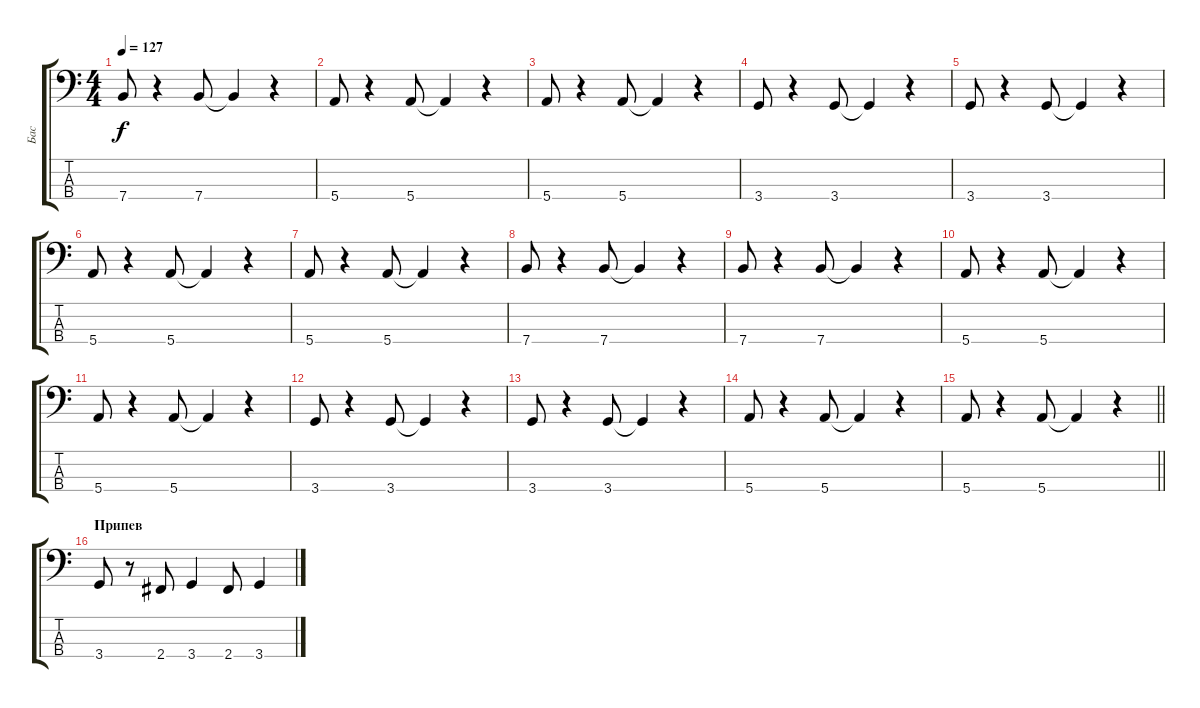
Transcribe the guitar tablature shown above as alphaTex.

\track ("Бас" "Бас") {instrument electricbassfinger}
\staff {score tabs}
\tuning (G2 D2 A1 E1) {hide}
\ts (4 4)
\tempo 127
\clef f4
\ks c
7.4.8{dy f} r.4 7.4.8 7.4{t}.4 r.4 |
5.4.8 r.4 5.4.8 5.4{t}.4 r.4 |
5.4.8 r.4 5.4.8 5.4{t}.4 r.4 |
3.4.8 r.4 3.4.8 3.4{t}.4 r.4 |
3.4.8 r.4 3.4.8 3.4{t}.4 r.4 |
5.4.8 r.4 5.4.8 5.4{t}.4 r.4 |
5.4.8 r.4 5.4.8 5.4{t}.4 r.4 |
7.4.8 r.4 7.4.8 7.4{t}.4 r.4 |
7.4.8 r.4 7.4.8 7.4{t}.4 r.4 |
5.4.8 r.4 5.4.8 5.4{t}.4 r.4 |
5.4.8 r.4 5.4.8 5.4{t}.4 r.4 |
3.4.8 r.4 3.4.8 3.4{t}.4 r.4 |
3.4.8 r.4 3.4.8 3.4{t}.4 r.4 |
5.4.8 r.4 5.4.8 5.4{t}.4 r.4 |
\barLineRight lightlight
5.4.8 r.4 5.4.8 5.4{t}.4 r.4 |
\section ("" "Припев")
3.4.8 r.8 2.4.8 3.4.4 2.4.8 3.4.4
